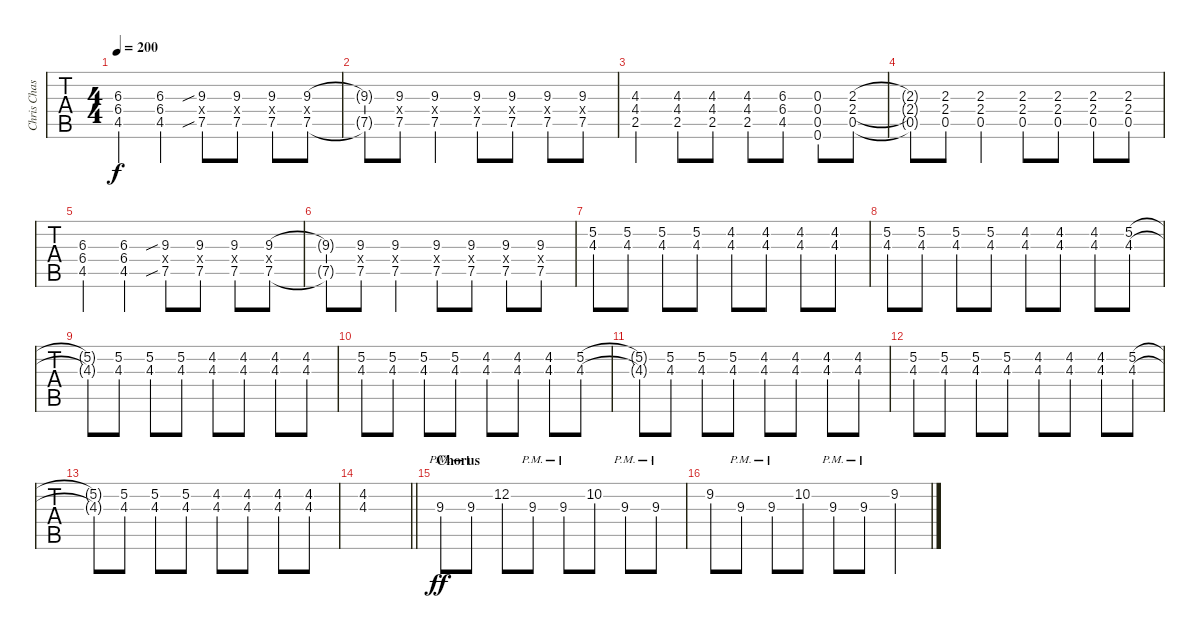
\track ("Chris Chasse - Guitar One" "Chris Chas") {instrument distortionguitar}
\staff {tabs}
\tuning (Eb4 Bb3 Gb3 Db3 Ab2 Eb2) {hide}
\ts (4 4)
\tempo 200
\clef g2
\ks c
(6.3 6.4 4.5).4{dy f} (6.3 6.4 4.5).4 (9.3{sib} 7.4{x} 7.5{sib}).8 (9.3 7.4{x} 7.5).8 (9.3 7.4{x} 7.5).8 (9.3 7.4{x} 7.5).8 |
(9.3{t} 7.5{t}).8 (9.3 7.4{x} 7.5).8 (9.3 7.4{x} 7.5).4 (9.3 7.4{x} 7.5).8 (9.3 7.4{x} 7.5).8 (9.3 7.4{x} 7.5).8 (9.3 7.4{x} 7.5).8 |
(4.3 4.4 2.5).4 (4.3 4.4 2.5).8 (4.3 4.4 2.5).8 (4.3 4.4 2.5).8 (6.3 6.4 4.5).8 (0.3 0.4 0.5 0.6).8 (2.3 2.4 0.5).8 |
(2.3{t} 2.4{t} 0.5{t}).8 (2.3 2.4 0.5).8 (2.3 2.4 0.5).4 (2.3 2.4 0.5).8 (2.3 2.4 0.5).8 (2.3 2.4 0.5).8 (2.3 2.4 0.5).8 |
(6.3 6.4 4.5).4 (6.3 6.4 4.5).4 (9.3{sib} 7.4{x} 7.5{sib}).8 (9.3 7.4{x} 7.5).8 (9.3 7.4{x} 7.5).8 (9.3 7.4{x} 7.5).8 |
(9.3{t} 7.5{t}).8 (9.3 7.4{x} 7.5).8 (9.3 7.4{x} 7.5).4 (9.3 7.4{x} 7.5).8 (9.3 7.4{x} 7.5).8 (9.3 7.4{x} 7.5).8 (9.3 7.4{x} 7.5).8 |
(5.2 4.3).8 (5.2 4.3).8 (5.2 4.3).8 (5.2 4.3).8 (4.2 4.3).8 (4.2 4.3).8 (4.2 4.3).8 (4.2 4.3).8 |
(5.2 4.3).8 (5.2 4.3).8 (5.2 4.3).8 (5.2 4.3).8 (4.2 4.3).8 (4.2 4.3).8 (4.2 4.3).8 (5.2 4.3).8 |
(5.2{t} 4.3{t}).8 (5.2 4.3).8 (5.2 4.3).8 (5.2 4.3).8 (4.2 4.3).8 (4.2 4.3).8 (4.2 4.3).8 (4.2 4.3).8 |
(5.2 4.3).8 (5.2 4.3).8 (5.2 4.3).8 (5.2 4.3).8 (4.2 4.3).8 (4.2 4.3).8 (4.2 4.3).8 (5.2 4.3).8 |
(5.2{t} 4.3{t}).8 (5.2 4.3).8 (5.2 4.3).8 (5.2 4.3).8 (4.2 4.3).8 (4.2 4.3).8 (4.2 4.3).8 (4.2 4.3).8 |
(5.2 4.3).8 (5.2 4.3).8 (5.2 4.3).8 (5.2 4.3).8 (4.2 4.3).8 (4.2 4.3).8 (4.2 4.3).8 (5.2 4.3).8 |
(5.2{t} 4.3{t}).8 (5.2 4.3).8 (5.2 4.3).8 (5.2 4.3).8 (4.2 4.3).8 (4.2 4.3).8 (4.2 4.3).8 (4.2 4.3).8 |
\barLineRight lightlight
(4.2 4.3).1 |
\section ("" "Chorus")
9.3{pm}.8{dy ff} 9.3{pm}.8 12.2.8 9.3{pm}.8 9.3{pm}.8 10.2.8 9.3{pm}.8 9.3{pm}.8 |
9.2.8 9.3{pm}.8 9.3{pm}.8 10.2.8 9.3{pm}.8 9.3{pm}.8 9.2.4
